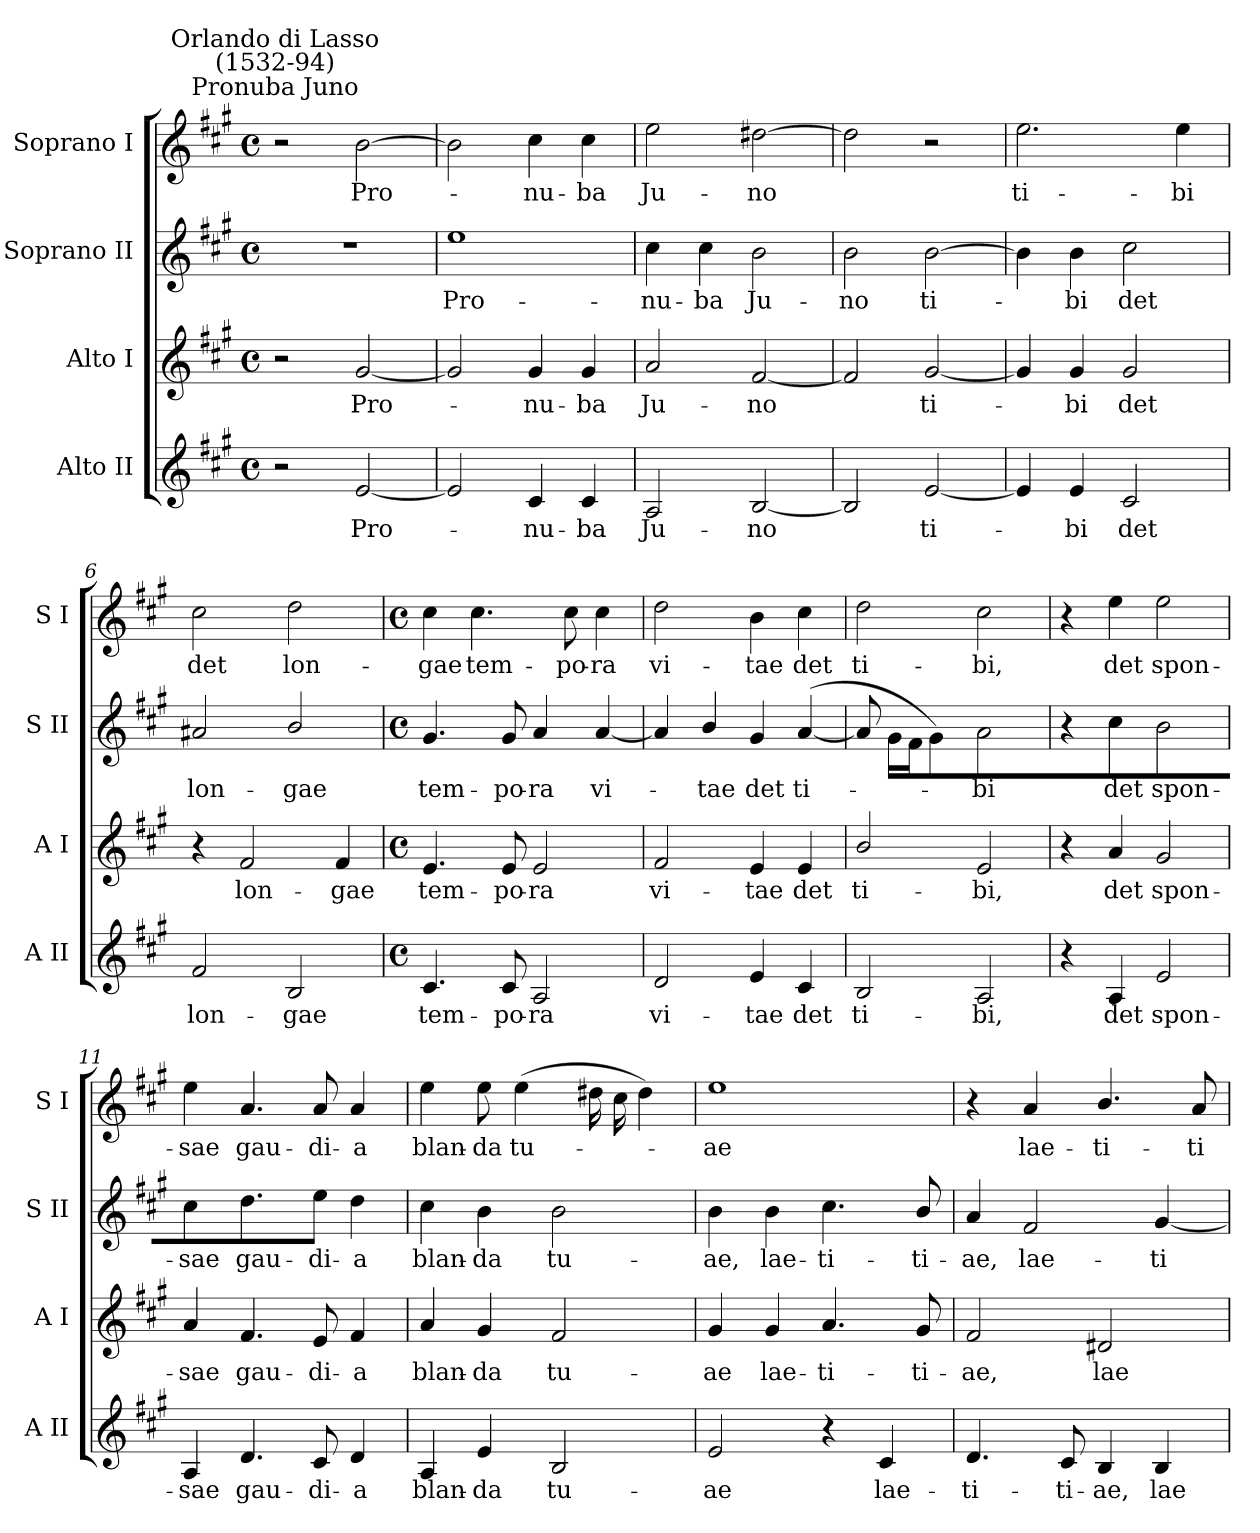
**kern	**text	**kern	**text	**kern	**text	**kern	**text
*part4	*part4	*part3	*part3	*part2	*part2	*part1	*part1
*staff4	*staff4	*staff3	*staff3	*staff2	*staff2	*staff1	*staff1
*I"Alto II	*	*I"Alto I	*	*I"Soprano II	*	*I"Soprano I	*
*I'A II	*	*I'A I	*	*I'S II	*	*I'S I	*
*clefG2	*	*clefG2	*	*clefG2	*	*clefG2	*
*k[f#c#g#]	*	*k[f#c#g#]	*	*k[f#c#g#]	*	*k[f#c#g#]	*
*A:	*	*A:	*	*A:	*	*A:	*
*M4/4	*	*M4/4	*	*M4/4	*	*M4/4	*
*met(c)	*	*met(c)	*	*met(c)	*	*met(c)	*
=1	=1	=1	=1	=1	=1	=1	=1
!	!	!	!	!	!	!LO:TX:a:cj:t=Pronuba Juno	!
!	!	!	!	!	!	!LO:TX:a:cj:t=Orlando di Lasso\n(1532-94)	!
2r	.	2r	.	1r	.	2r	.
!	!LO:LY:b	!	!LO:LY:b	!	!	!	!LO:LY:b
[2e	Pro-	[2g#	Pro-	.	.	[2b	Pro-
=2	=2	=2	=2	=2	=2	=2	=2
!	!	!	!	!	!LO:LY:b	!	!
2e]	.	2g#]	.	1ee	Pro-	2b]	.
!	!LO:LY:b	!	!LO:LY:b	!	!	!	!LO:LY:b
4c#	nu-	4g#	nu-	.	.	4cc#	nu-
!	!LO:LY:b	!	!LO:LY:b	!	!	!	!LO:LY:b
4c#	-ba	4g#	-ba	.	.	4cc#	-ba
=3	=3	=3	=3	=3	=3	=3	=3
!	!LO:LY:b	!	!LO:LY:b	!	!LO:LY:b	!	!LO:LY:b
2A	Ju-	2a	Ju-	4cc#	-nu-	2ee	Ju-
!	!	!	!	!	!LO:LY:b	!	!
.	.	.	.	4cc#	-ba	.	.
!	!LO:LY:b	!	!LO:LY:b	!	!LO:LY:b	!	!LO:LY:b
[2B	-no	[2f#	-no	2b	Ju-	[2dd#X	-no
=4	=4	=4	=4	=4	=4	=4	=4
!	!	!	!	!	!LO:LY:b	!	!
2B]	.	2f#]	.	2b	-no	2dd#]	.
!	!LO:LY:b	!	!LO:LY:b	!	!LO:LY:b	!	!
[2e	ti-	[2g#	ti-	[2b	ti-	2r	.
=5	=5	=5	=5	=5	=5	=5	=5
!	!	!	!	!	!	!	!LO:LY:b
4e]	.	4g#]	.	4b]	.	2.ee	ti-
!	!LO:LY:b	!	!LO:LY:b	!	!LO:LY:b	!	!
4e	bi	4g#	bi	4b	bi	.	.
!	!LO:LY:b	!	!LO:LY:b	!	!LO:LY:b	!	!
2c#	det	2g#	det	2cc#	det	.	.
!	!	!	!	!	!	!	!LO:LY:b
.	.	.	.	.	.	4ee	-bi
=6	=6	=6	=6	=6	=6	=6	=6
!	!LO:LY:b	!	!	!	!LO:LY:b	!	!LO:LY:b
2f#	lon-	4r	.	2a#X	lon-	2cc#	det
!	!	!	!LO:LY:b	!	!	!	!
.	.	2f#	lon-	.	.	.	.
!	!LO:LY:b	!	!	!	!LO:LY:b	!	!LO:LY:b
2B	-gae	.	.	2b/	-gae	2dd	lon-
!	!	!	!LO:LY:b	!	!	!	!
.	.	4f#	-gae	.	.	.	.
!!LO:LB:g=z
=7	=7	=7	=7	=7	=7	=7	=7
*M4/4	*	*M4/4	*	*M4/4	*	*M4/4	*
*met(c)	*	*met(c)	*	*met(c)	*	*met(c)	*
!	!LO:LY:b	!	!LO:LY:b	!	!LO:LY:b	!	!LO:LY:b
4.c#	tem-	4.e	tem-	4.g#	tem-	4cc#	-gae
!	!	!	!	!	!	!	!LO:LY:b
.	.	.	.	.	.	4.cc#	tem-
!	!LO:LY:b	!	!LO:LY:b	!	!LO:LY:b	!	!
8c#	-po-	8e	-po-	8g#	-po-	.	.
!	!LO:LY:b	!	!LO:LY:b	!	!LO:LY:b	!	!
2A	-ra	2e	-ra	4a	-ra	.	.
!	!	!	!	!	!	!	!LO:LY:b
.	.	.	.	.	.	8cc#	-po-
!	!	!	!	!	!LO:LY:b	!	!LO:LY:b
.	.	.	.	[4a	vi-	4cc#	-ra
=8	=8	=8	=8	=8	=8	=8	=8
!	!LO:LY:b	!	!LO:LY:b	!	!	!	!LO:LY:b
2d	vi-	2f#	vi-	4a]	.	2dd	vi-
!	!	!	!	!	!LO:LY:b	!	!
.	.	.	.	4b/	tae	.	.
!	!LO:LY:b	!	!LO:LY:b	!	!LO:LY:b	!	!LO:LY:b
4e	-tae	4e	-tae	4g#	det	4b	-tae
!	!LO:LY:b	!	!LO:LY:b	!	!LO:LY:b	!	!LO:LY:b
4c#	det	4e	det	(<[4a	ti-	4cc#	det
=9	=9	=9	=9	=9	=9	=9	=9
!	!LO:LY:b	!	!LO:LY:b	!	!	!	!LO:LY:b
2B	ti-	2b/	ti-	8aL]	.	2dd	ti-
.	.	.	.	16g#L	.	.	.
.	.	.	.	16f#	.	.	.
.	.	.	.	4g#)	.	.	.
!	!LO:LY:b	!	!LO:LY:b	!	!LO:LY:b	!	!LO:LY:b
2A	-bi,	2e	-bi,	2a	bi	2cc#	-bi,
=10	=10	=10	=10	=10	=10	=10	=10
4r	.	4r	.	4r	.	4r	.
!	!LO:LY:b	!	!LO:LY:b	!	!LO:LY:b	!	!LO:LY:b
4A	det	4a	det	4cc#	det	4ee	det
!	!LO:LY:b	!	!LO:LY:b	!	!LO:LY:b	!	!LO:LY:b
2e	spon-	2g#	spon-	2b	spon-	2ee	spon-
=11	=11	=11	=11	=11	=11	=11	=11
!	!LO:LY:b	!	!LO:LY:b	!	!LO:LY:b	!	!LO:LY:b
4A	-sae	4a	-sae	4cc#	-sae	4ee	-sae
!	!LO:LY:b	!	!LO:LY:b	!	!LO:LY:b	!	!LO:LY:b
4.d	gau-	4.f#	gau-	4.dd	gau-	4.a	gau-
!	!LO:LY:b	!	!LO:LY:b	!	!LO:LY:b	!	!LO:LY:b
8c#	-di-	8e	-di-	8eeJ	-di-	8a	-di-
!	!LO:LY:b	!	!LO:LY:b	!	!LO:LY:b	!	!LO:LY:b
4d	-a	4f#	-a	4dd	-a	4a	-a
!!LO:LB:g=z
=12	=12	=12	=12	=12	=12	=12	=12
!	!LO:LY:b	!	!LO:LY:b	!	!LO:LY:b	!	!LO:LY:b
4A	blan-	4a	blan-	4cc#	blan-	4ee	blan-
!	!LO:LY:b	!	!LO:LY:b	!	!LO:LY:b	!	!LO:LY:b
4e	-da	4g#	-da	4b	-da	8ee	-da
!	!	!	!	!	!	!	!LO:LY:b
.	.	.	.	.	.	(>4ee	tu-
!	!LO:LY:b	!	!LO:LY:b	!	!LO:LY:b	!	!
2B	tu-	2f#	tu-	2b	tu-	.	.
.	.	.	.	.	.	16dd#XLL	.
.	.	.	.	.	.	16cc#	.
.	.	.	.	.	.	4dd#)	.
=13	=13	=13	=13	=13	=13	=13	=13
!	!LO:LY:b	!	!LO:LY:b	!	!LO:LY:b	!	!LO:LY:b
2e	-ae	4g#	-ae	4b	-ae,	1ee	ae
!	!	!	!LO:LY:b	!	!LO:LY:b	!	!
.	.	4g#	lae-	4b	lae-	.	.
!	!	!	!LO:LY:b	!	!LO:LY:b	!	!
4r	.	4.a	-ti-	4.cc#	-ti-	.	.
!	!LO:LY:b	!	!	!	!	!	!
4c#	lae-	.	.	.	.	.	.
!	!	!	!LO:LY:b	!	!LO:LY:b	!	!
.	.	8g#	-ti-	8b/	-ti-	.	.
=14	=14	=14	=14	=14	=14	=14	=14
!	!LO:LY:b	!	!LO:LY:b	!	!LO:LY:b	!	!
4.d	-ti-	2f#	-ae,	4a	-ae,	4r	.
!	!	!	!	!	!LO:LY:b	!	!LO:LY:b
.	.	.	.	2f#	lae-	4a	lae-
!	!LO:LY:b	!	!	!	!	!	!
8c#	-ti-	.	.	.	.	.	.
!	!LO:LY:b	!	!LO:LY:b	!	!	!	!LO:LY:b
4B	-ae,	2d#X	lae-	.	.	4.b/	-ti-
!	!LO:LY:b	!	!	!	!LO:LY:b	!	!
4B	lae-	.	.	[4g#	-ti-	.	.
!	!	!	!	!	!	!	!LO:LY:b
.	.	.	.	.	.	8aJ	-ti-
=	=	=	=	=	=	=	=
*-	*-	*-	*-	*-	*-	*-	*-
